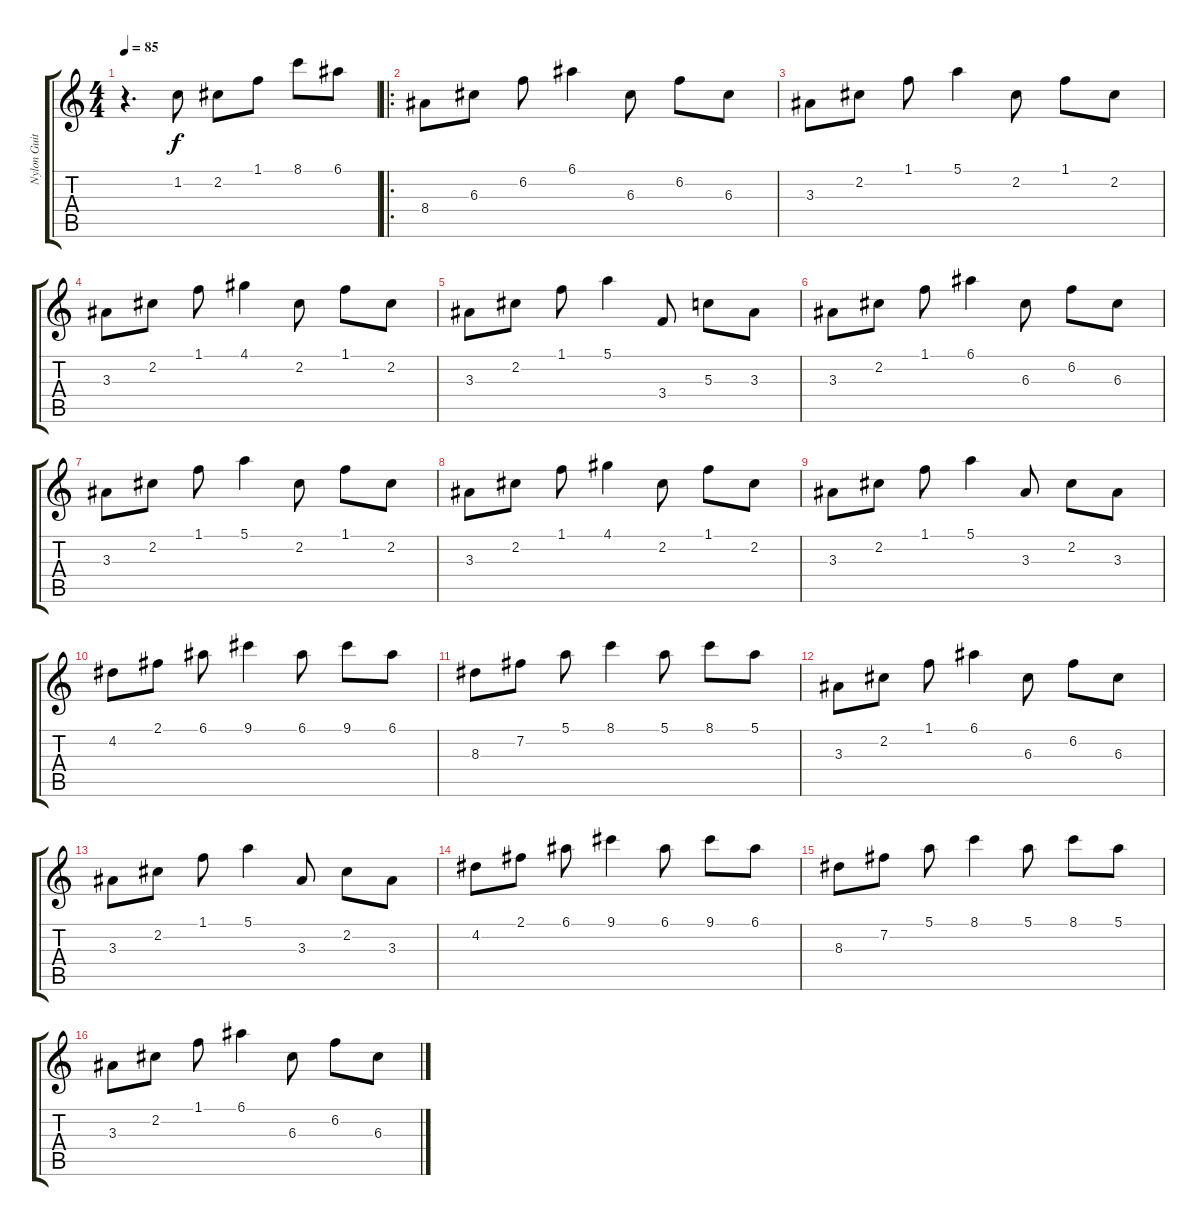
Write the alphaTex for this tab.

\track ("Nylon Guitar" "Nylon Guit") {instrument acousticguitarnylon}
\staff {score tabs}
\tuning (E4 B3 G3 D3 A2 E2) {hide}
\ts (4 4)
\tempo 85
\clef g2
\ks c
r.4{d dy f instrument acousticguitarnylon} 1.2.8 2.2.8 1.1.8 8.1.8 6.1.8 |
\ro
8.4.8 6.3.8 6.2.8 6.1.4 6.3.8 6.2.8 6.3.8 |
3.3.8 2.2.8 1.1.8 5.1.4 2.2.8 1.1.8 2.2.8 |
3.3.8 2.2.8 1.1.8 4.1.4 2.2.8 1.1.8 2.2.8 |
3.3.8 2.2.8 1.1.8 5.1.4 3.4.8 5.3.8 3.3.8 |
3.3.8 2.2.8 1.1.8 6.1.4 6.3.8 6.2.8 6.3.8 |
3.3.8 2.2.8 1.1.8 5.1.4 2.2.8 1.1.8 2.2.8 |
3.3.8 2.2.8 1.1.8 4.1.4 2.2.8 1.1.8 2.2.8 |
3.3.8 2.2.8 1.1.8 5.1.4 3.3.8 2.2.8 3.3.8 |
4.2.8 2.1.8 6.1.8 9.1.4 6.1.8 9.1.8 6.1.8 |
8.3.8 7.2.8 5.1.8 8.1.4 5.1.8 8.1.8 5.1.8 |
3.3.8 2.2.8 1.1.8 6.1.4 6.3.8 6.2.8 6.3.8 |
3.3.8 2.2.8 1.1.8 5.1.4 3.3.8 2.2.8 3.3.8 |
4.2.8 2.1.8 6.1.8 9.1.4 6.1.8 9.1.8 6.1.8 |
8.3.8 7.2.8 5.1.8 8.1.4 5.1.8 8.1.8 5.1.8 |
3.3.8 2.2.8 1.1.8 6.1.4 6.3.8 6.2.8 6.3.8
